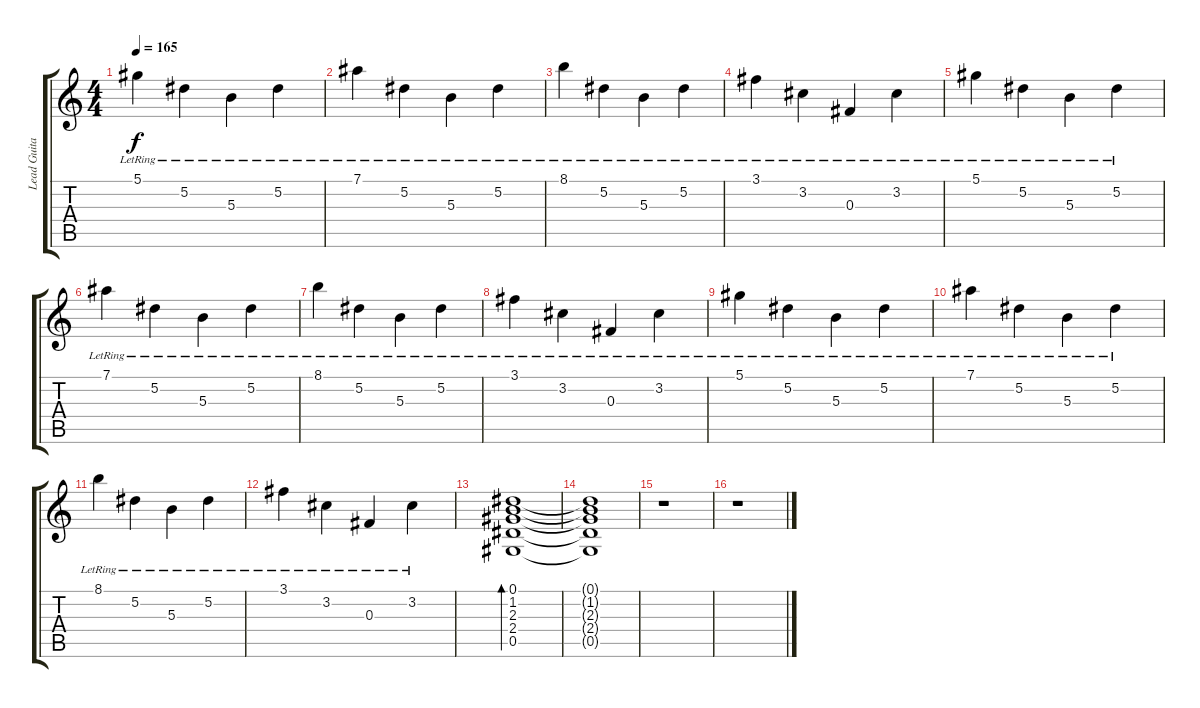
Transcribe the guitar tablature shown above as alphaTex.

\track ("Lead Guitar (Overdrive)" "Lead Guita") {instrument overdrivenguitar}
\staff {score tabs}
\tuning (Eb4 Bb3 Gb3 Db3 Ab2 Eb2) {hide}
\ts (4 4)
\tempo 165
\clef g2
\ks c
5.1{lr}.4{dy f} 5.2{lr}.4 5.3{lr}.4 5.2{lr}.4 |
7.1{lr}.4 5.2{lr}.4 5.3{lr}.4 5.2{lr}.4 |
8.1{lr}.4 5.2{lr}.4 5.3{lr}.4 5.2{lr}.4 |
3.1{lr}.4 3.2{lr}.4 0.3{lr}.4 3.2{lr}.4 |
5.1{lr}.4 5.2{lr}.4 5.3{lr}.4 5.2{lr}.4 |
7.1{lr}.4 5.2{lr}.4 5.3{lr}.4 5.2{lr}.4 |
8.1{lr}.4 5.2{lr}.4 5.3{lr}.4 5.2{lr}.4 |
3.1{lr}.4 3.2{lr}.4 0.3{lr}.4 3.2{lr}.4 |
5.1{lr}.4 5.2{lr}.4 5.3{lr}.4 5.2{lr}.4 |
7.1{lr}.4 5.2{lr}.4 5.3{lr}.4 5.2{lr}.4 |
8.1{lr}.4 5.2{lr}.4 5.3{lr}.4 5.2{lr}.4 |
3.1{lr}.4 3.2{lr}.4 0.3{lr}.4 3.2{lr}.4 |
(0.1 1.2 2.3 2.4 0.5).1{bd 240} |
(0.1{t} 1.2{t} 2.3{t} 2.4{t} 0.5{t}).1 |
r.1 |
r.1
